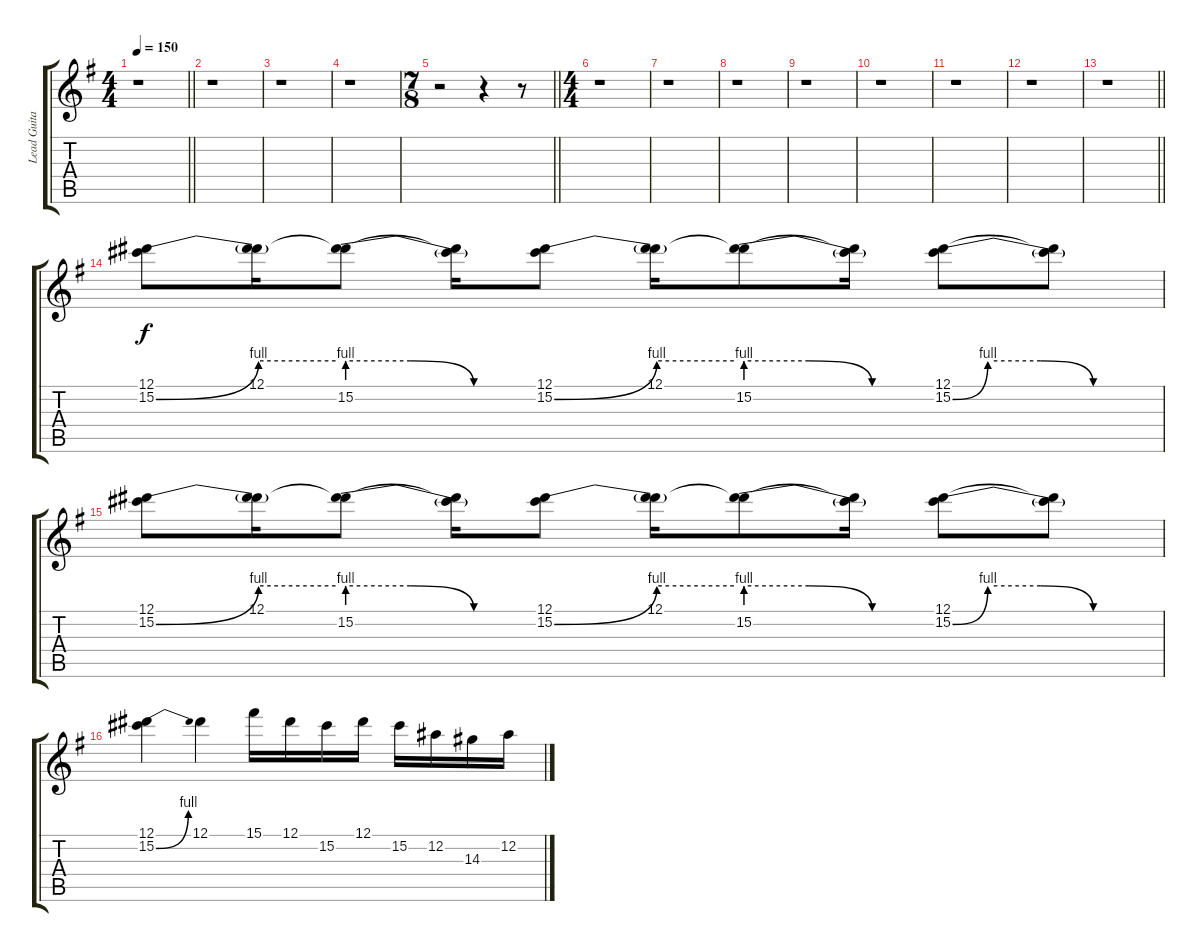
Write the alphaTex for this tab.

\track ("Lead Guitar" "Lead Guita") {instrument distortionguitar}
\staff {score tabs}
\tuning (Eb4 Bb3 Gb3 Db3 Ab2 Eb2) {hide}
\ts (4 4)
\tempo 150
\clef g2
\barLineRight lightlight
\ks g
r.1{dy f} |
r.1 |
r.1 |
r.1 |
\ts (7 8)
\barLineRight lightlight
r.2 r.4 r.8 |
\ts (4 4)
r.1 |
r.1 |
r.1 |
r.1 |
r.1 |
r.1 |
r.1 |
\barLineRight lightlight
r.1 |
(12.1 15.2{be (bend 0 0 60 4)}).8 (12.1 15.2{be (hold 0 4 60 4) t}).16 (12.1{t} 15.2{be (custom 0 4 20 4 40 0 60 0)}).8 (12.1{t} 15.2{t}).16 (12.1 15.2{be (bend 0 0 60 4)}).8 (12.1 15.2{be (hold 0 4 60 4) t}).16 (12.1{t} 15.2{be (custom 0 4 20 4 40 0 60 0)}).8 (12.1{t} 15.2{t}).16 (12.1 15.2{be (custom 0 0 10 4 25 4 40 0 60 0)}).8 (12.1{t} 15.2{t}).8 |
(12.1 15.2{be (bend 0 0 60 4)}).8 (12.1 15.2{be (hold 0 4 60 4) t}).16 (12.1{t} 15.2{be (custom 0 4 20 4 40 0 60 0)}).8 (12.1{t} 15.2{t}).16 (12.1 15.2{be (bend 0 0 60 4)}).8 (12.1 15.2{be (hold 0 4 60 4) t}).16 (12.1{t} 15.2{be (custom 0 4 20 4 40 0 60 0)}).8 (12.1{t} 15.2{t}).16 (12.1 15.2{be (custom 0 0 10 4 25 4 40 0 60 0)}).8 (12.1{t} 15.2{t}).8 |
(12.1 15.2{be (bend 0 0 60 4)}).4 12.1.4 15.1.16 12.1.16 15.2.16 12.1.16 15.2.16 12.2.16 14.3.16 12.2.16
